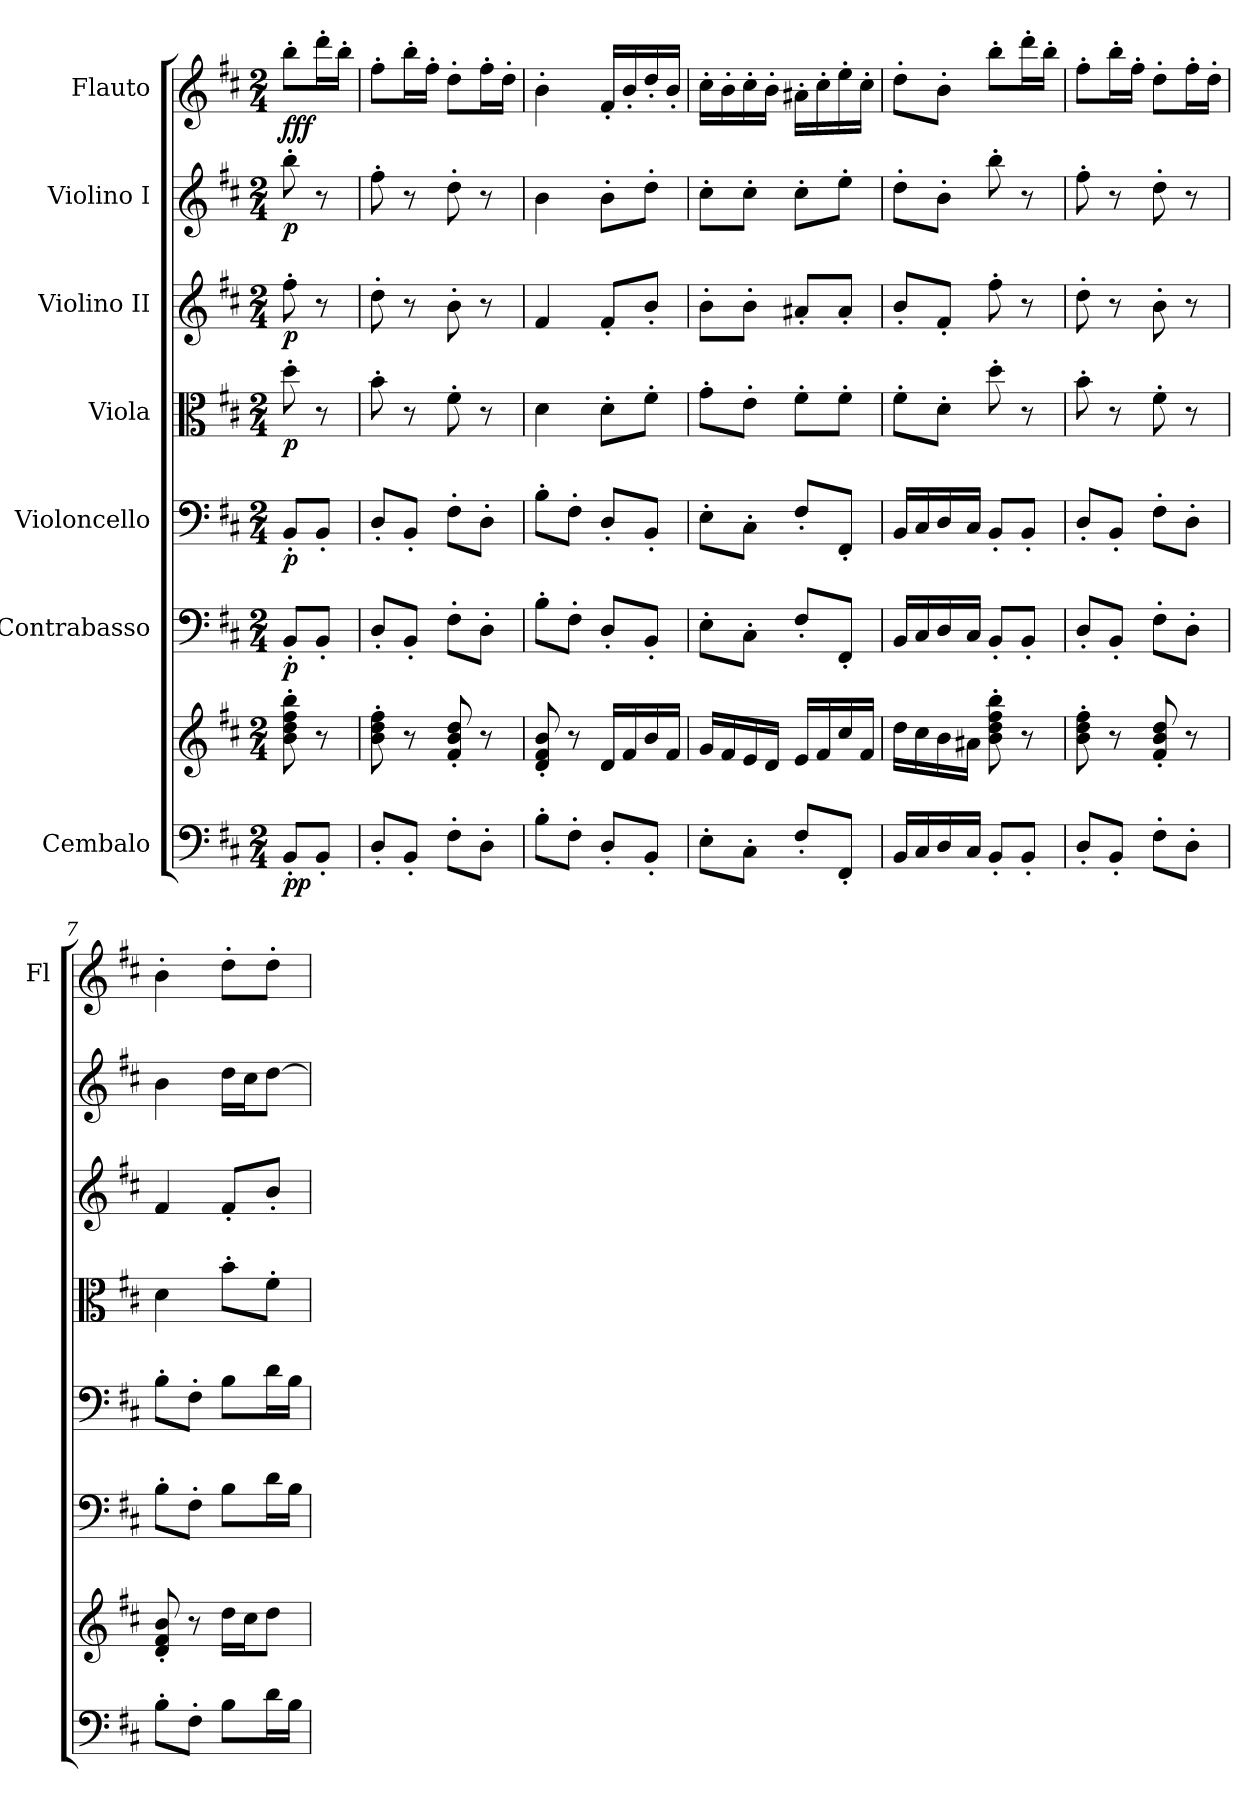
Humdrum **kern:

**kern	**kern	**dynam	**kern	**dynam	**kern	**dynam	**kern	**dynam	**kern	**dynam	**kern	**dynam	**kern	**dynam
*part7	*part7	*part7	*part6	*part6	*part5	*part5	*part4	*part4	*part3	*part3	*part2	*part2	*part1	*part1
*staff8	*staff7	*staff7/8	*staff6	*staff6	*staff5	*staff5	*staff4	*staff4	*staff3	*staff3	*staff2	*staff2	*staff1	*staff1
*I"Cembalo	*	*	*I"Contrabasso	*	*I"Violoncello	*	*I"Viola	*	*I"Violino II	*	*I"Violino I	*	*I"Flauto	*
*	*	*	*	*	*	*	*	*	*	*	*	*	*I'Fl	*
*clefF4	*clefG2	*	*clefF4	*	*clefF4	*	*clefC3	*	*clefG2	*	*clefG2	*	*clefG2	*
*	*	*	*ITrd7c12	*	*	*	*	*	*	*	*	*	*	*
*k[f#c#]	*k[f#c#]	*	*k[f#c#]	*	*k[f#c#]	*	*k[f#c#]	*	*k[f#c#]	*	*k[f#c#]	*	*k[f#c#]	*
*M2/4	*M2/4	*	*M2/4	*	*M2/4	*	*M2/4	*	*M2/4	*	*M2/4	*	*M2/4	*
=1	=1	=1	=1	=1	=1	=1	=1	=1	=1	=1	=1	=1	=1	=1
!	!	!LO:DY:b=2	!	!	!	!	!	!	!	!	!	!	!	!
!	!	!LO:DY:n=1:b	!	!LO:DY:b	!	!LO:DY:b	!	!LO:DY:b	!	!LO:DY:b	!	!LO:DY:b	!	!LO:DY:b
8BB'/L	8b\' 8dd\' 8ff#\' 8bb\'	p p	8BBB'/L	p	8BB'/L	p	8dd'\	p	8ff#'\	p	8bb'\	p	8bb'\L	fff
8BB'/J	8r	.	8BBB'/J	.	8BB'/J	.	8r	.	8r	.	8r	.	16ddd'\L	.
.	.	.	.	.	.	.	.	.	.	.	.	.	16bb'\JJ	.
=2	=2	=2	=2	=2	=2	=2	=2	=2	=2	=2	=2	=2	=2	=2
8D'/L	8b\' 8dd\' 8ff#\'	.	8DD'/L	.	8D'/L	.	8b'\	.	8dd'\	.	8ff#'\	.	8ff#'\L	.
8BB'/J	8r	.	8BBB'/J	.	8BB'/J	.	8r	.	8r	.	8r	.	16bb'\L	.
.	.	.	.	.	.	.	.	.	.	.	.	.	16ff#'\JJ	.
8F#'\L	8f#/' 8b/' 8dd/'	.	8FF#'\L	.	8F#'\L	.	8f#'\	.	8b'\	.	8dd'\	.	8dd'\L	.
8D'\J	8r	.	8DD'\J	.	8D'\J	.	8r	.	8r	.	8r	.	16ff#'\L	.
.	.	.	.	.	.	.	.	.	.	.	.	.	16dd'\JJ	.
=3	=3	=3	=3	=3	=3	=3	=3	=3	=3	=3	=3	=3	=3	=3
8B'\L	8d/' 8f#/' 8b/'	.	8BB'\L	.	8B'\L	.	4d\	.	4f#/	.	4b\	.	4b'\	.
8F#'\J	8r	.	8FF#'\J	.	8F#'\J	.	.	.	.	.	.	.	.	.
8D'/L	16d/LL	.	8DD'/L	.	8D'/L	.	8d'\L	.	8f#'/L	.	8b'\L	.	16f#'/LL	.
.	16f#/	.	.	.	.	.	.	.	.	.	.	.	16b'/	.
8BB'/J	16b/	.	8BBB'/J	.	8BB'/J	.	8f#'\J	.	8b'/J	.	8dd'\J	.	16dd'/	.
.	16f#/JJ	.	.	.	.	.	.	.	.	.	.	.	16b'/JJ	.
=4	=4	=4	=4	=4	=4	=4	=4	=4	=4	=4	=4	=4	=4	=4
8E'\L	16g/LL	.	8EE'\L	.	8E'\L	.	8g'\L	.	8b'\L	.	8cc#'\L	.	16cc#'\LL	.
.	16f#/	.	.	.	.	.	.	.	.	.	.	.	16b'\	.
8C#'\J	16e/	.	8CC#'\J	.	8C#'\J	.	8e'\J	.	8b'\J	.	8cc#'\J	.	16cc#'\	.
.	16d/JJ	.	.	.	.	.	.	.	.	.	.	.	16b'\JJ	.
8F#'/L	16e/LL	.	8FF#'/L	.	8F#'/L	.	8f#'\L	.	8a#X'/L	.	8cc#'\L	.	16a#X'\LL	.
.	16f#/	.	.	.	.	.	.	.	.	.	.	.	16cc#'\	.
8FF#'/J	16cc#/	.	8FFF#'/J	.	8FF#'/J	.	8f#'\J	.	8a#'/J	.	8ee'\J	.	16ee'\	.
.	16f#/JJ	.	.	.	.	.	.	.	.	.	.	.	16cc#'\JJ	.
=5	=5	=5	=5	=5	=5	=5	=5	=5	=5	=5	=5	=5	=5	=5
16BB/LL	16dd\LL	.	16BBB/LL	.	16BB/LL	.	8f#'\L	.	8b'/L	.	8dd'\L	.	8dd'\L	.
16C#/	16cc#\	.	16CC#/	.	16C#/	.	.	.	.	.	.	.	.	.
16D/	16b\	.	16DD/	.	16D/	.	8d'\J	.	8f#'/J	.	8b'\J	.	8b'\J	.
16C#/JJ	16a#X\JJ	.	16CC#/JJ	.	16C#/JJ	.	.	.	.	.	.	.	.	.
8BB'/L	8b\' 8dd\' 8ff#\' 8bb\'	.	8BBB'/L	.	8BB'/L	.	8dd'\	.	8ff#'\	.	8bb'\	.	8bb'\L	.
8BB'/J	8r	.	8BBB'/J	.	8BB'/J	.	8r	.	8r	.	8r	.	16ddd'\L	.
.	.	.	.	.	.	.	.	.	.	.	.	.	16bb'\JJ	.
=6	=6	=6	=6	=6	=6	=6	=6	=6	=6	=6	=6	=6	=6	=6
8D'/L	8b\' 8dd\' 8ff#\'	.	8DD'/L	.	8D'/L	.	8b'\	.	8dd'\	.	8ff#'\	.	8ff#'\L	.
8BB'/J	8r	.	8BBB'/J	.	8BB'/J	.	8r	.	8r	.	8r	.	16bb'\L	.
.	.	.	.	.	.	.	.	.	.	.	.	.	16ff#'\JJ	.
8F#'\L	8f#/' 8b/' 8dd/'	.	8FF#'\L	.	8F#'\L	.	8f#'\	.	8b'\	.	8dd'\	.	8dd'\L	.
8D'\J	8r	.	8DD'\J	.	8D'\J	.	8r	.	8r	.	8r	.	16ff#'\L	.
.	.	.	.	.	.	.	.	.	.	.	.	.	16dd'\JJ	.
=7	=7	=7	=7	=7	=7	=7	=7	=7	=7	=7	=7	=7	=7	=7
8B'\L	8d/' 8f#/' 8b/'	.	8BB'\L	.	8B'\L	.	4d\	.	4f#/	.	4b\	.	4b'\	.
8F#'\J	8r	.	8FF#'\J	.	8F#'\J	.	.	.	.	.	.	.	.	.
8B\L	16dd\LL	.	8BB\L	.	8B\L	.	8b'\L	.	8f#'/L	.	16dd\LL	.	8dd'\L	.
.	16cc#\J	.	.	.	.	.	.	.	.	.	16cc#\J	.	.	.
16d\L	8dd\J	.	16D\L	.	16d\L	.	8f#'\J	.	8b'/J	.	[8dd\J	.	8dd'\J	.
16B\JJ	.	.	16BB\JJ	.	16B\JJ	.	.	.	.	.	.	.	.	.
=	=	=	=	=	=	=	=	=	=	=	=	=	=	=
*-	*-	*-	*-	*-	*-	*-	*-	*-	*-	*-	*-	*-	*-	*-
